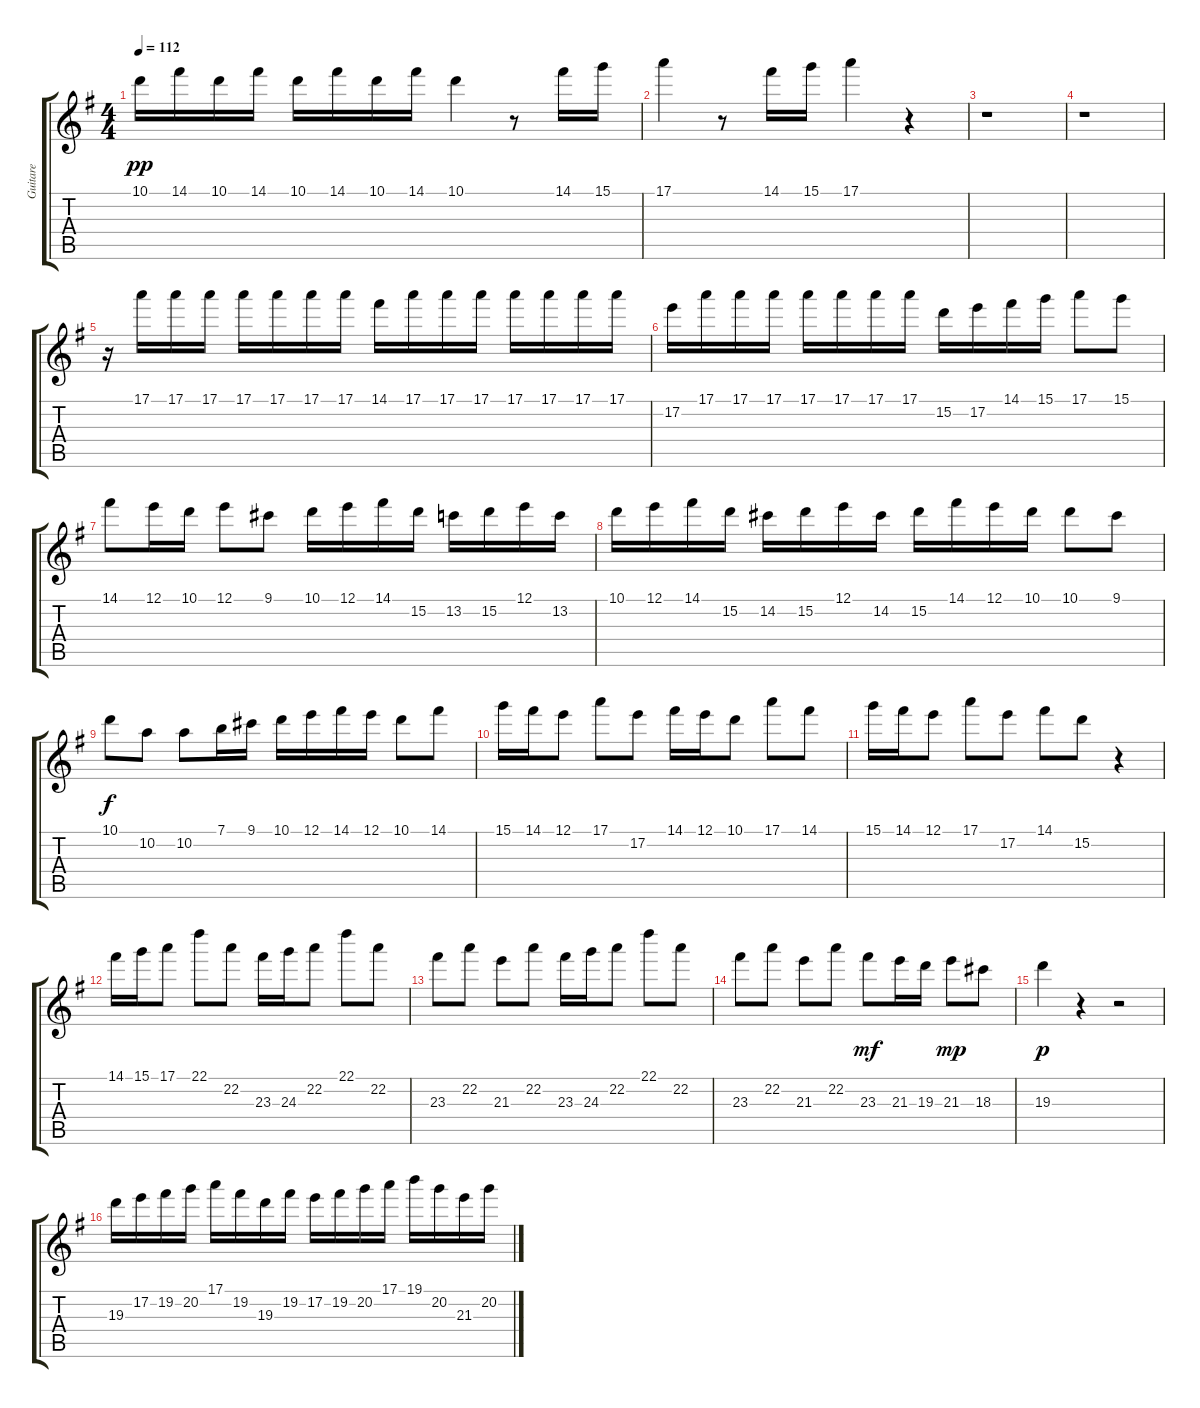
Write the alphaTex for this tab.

\track ("Guitare" "Guitare") {instrument banjo}
\staff {score tabs}
\tuning (E4 B3 G3 D3 A2 E2) {hide}
\displaytranspose 12
\ts (4 4)
\tempo 112
\clef g2
\ks g
10.1.16{dy pp} 14.1.16 10.1.16 14.1.16 10.1.16 14.1.16 10.1.16 14.1.16 10.1.4 r.8 14.1.16 15.1.16 |
17.1.4 r.8 14.1.16 15.1.16 17.1.4 r.4 |
r.1 |
r.1 |
r.16 17.1.16 17.1.16 17.1.16 17.1.16 17.1.16 17.1.16 17.1.16 14.1.16 17.1.16 17.1.16 17.1.16 17.1.16 17.1.16 17.1.16 17.1.16 |
17.2.16 17.1.16 17.1.16 17.1.16 17.1.16 17.1.16 17.1.16 17.1.16 15.2.16 17.2.16 14.1.16 15.1.16 17.1.8 15.1.8 |
14.1.8 12.1.16 10.1.16 12.1.8 9.1.8 10.1.16 12.1.16 14.1.16 15.2.16 13.2.16 15.2.16 12.1.16 13.2.16 |
10.1.16 12.1.16 14.1.16 15.2.16 14.2.16 15.2.16 12.1.16 14.2.16 15.2.16 14.1.16 12.1.16 10.1.16 10.1.8 9.1.8 |
10.1.8{dy f} 10.2.8 10.2.8 7.1.16 9.1.16 10.1.16 12.1.16 14.1.16 12.1.16 10.1.8 14.1.8 |
15.1.16 14.1.16 12.1.8 17.1.8 17.2.8 14.1.16 12.1.16 10.1.8 17.1.8 14.1.8 |
15.1.16 14.1.16 12.1.8 17.1.8 17.2.8 14.1.8 15.2.8 r.4 |
14.1.16 15.1.16 17.1.8 22.1.8 22.2.8 23.3.16 24.3.16 22.2.8 22.1.8 22.2.8 |
23.3.8 22.2.8 21.3.8 22.2.8 23.3.16 24.3.16 22.2.8 22.1.8 22.2.8 |
23.3.8 22.2.8 21.3.8 22.2.8 23.3.8{dy mf} 21.3.16 19.3.16 21.3.8{dy mp} 18.3.8 |
19.3.4{dy p} r.4 r.2 |
19.3.16 17.2.16 19.2.16 20.2.16 17.1.16 19.2.16 19.3.16 19.2.16 17.2.16 19.2.16 20.2.16 17.1.16 19.1.16 20.2.16 21.3.16 20.2.16
